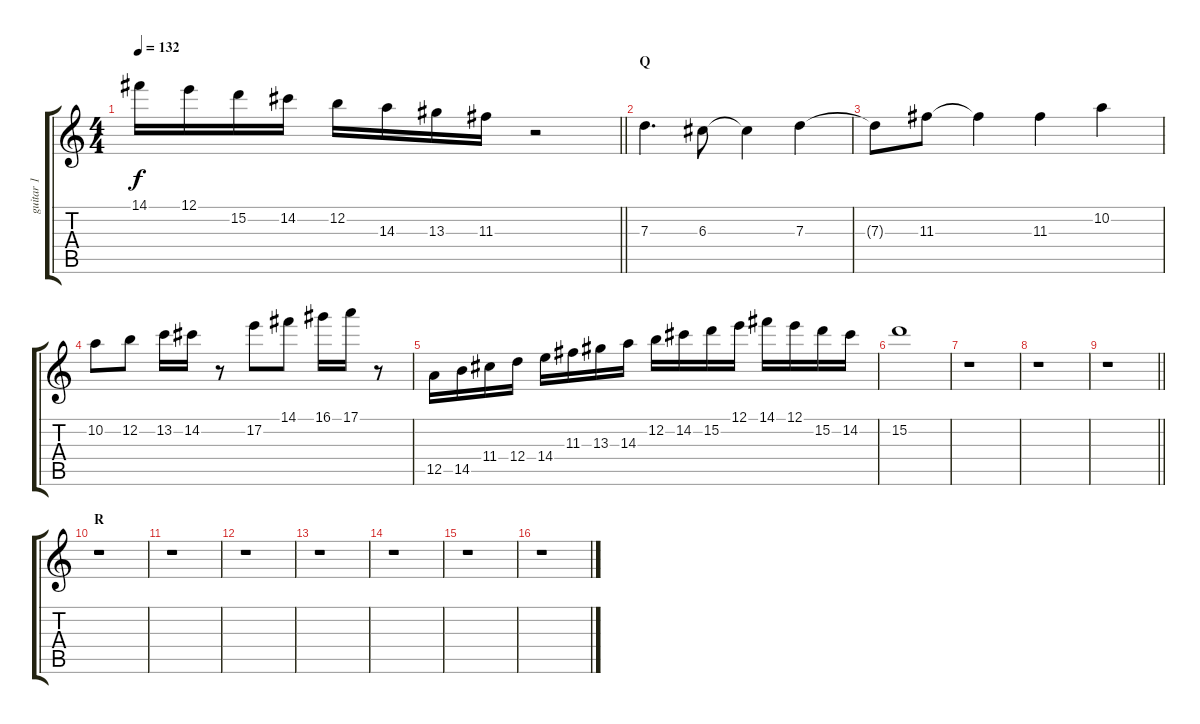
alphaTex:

\track ("guitar 1" "guitar 1") {instrument overdrivenguitar}
\staff {score tabs}
\tuning (E4 B3 G3 D3 A2 E2) {hide}
\ts (4 4)
\tempo 132
\clef g2
\barLineRight lightlight
\ks c
14.1.16{dy f} 12.1.16 15.2.16 14.2.16 12.2.16 14.3.16 13.3.16 11.3.16 r.2 |
\section ("" "Q")
7.3.4{d} 6.3.8 6.3{t}.4 7.3.4 |
7.3{t}.8 11.3.8 11.3{t}.4 11.3.4 10.2.4 |
10.2.8 12.2.8 13.2.16 14.2.16 r.8 17.2.8 14.1.8 16.1.16 17.1.16 r.8 |
12.5.16 14.5.16 11.4.16 12.4.16 14.4.16 11.3.16 13.3.16 14.3.16 12.2.16 14.2.16 15.2.16 12.1.16 14.1.16 12.1.16 15.2.16 14.2.16 |
15.2.1 |
r.1 |
r.1 |
\barLineRight lightlight
r.1 |
\section ("" "R")
r.1 |
r.1 |
r.1 |
r.1 |
r.1 |
r.1 |
r.1
